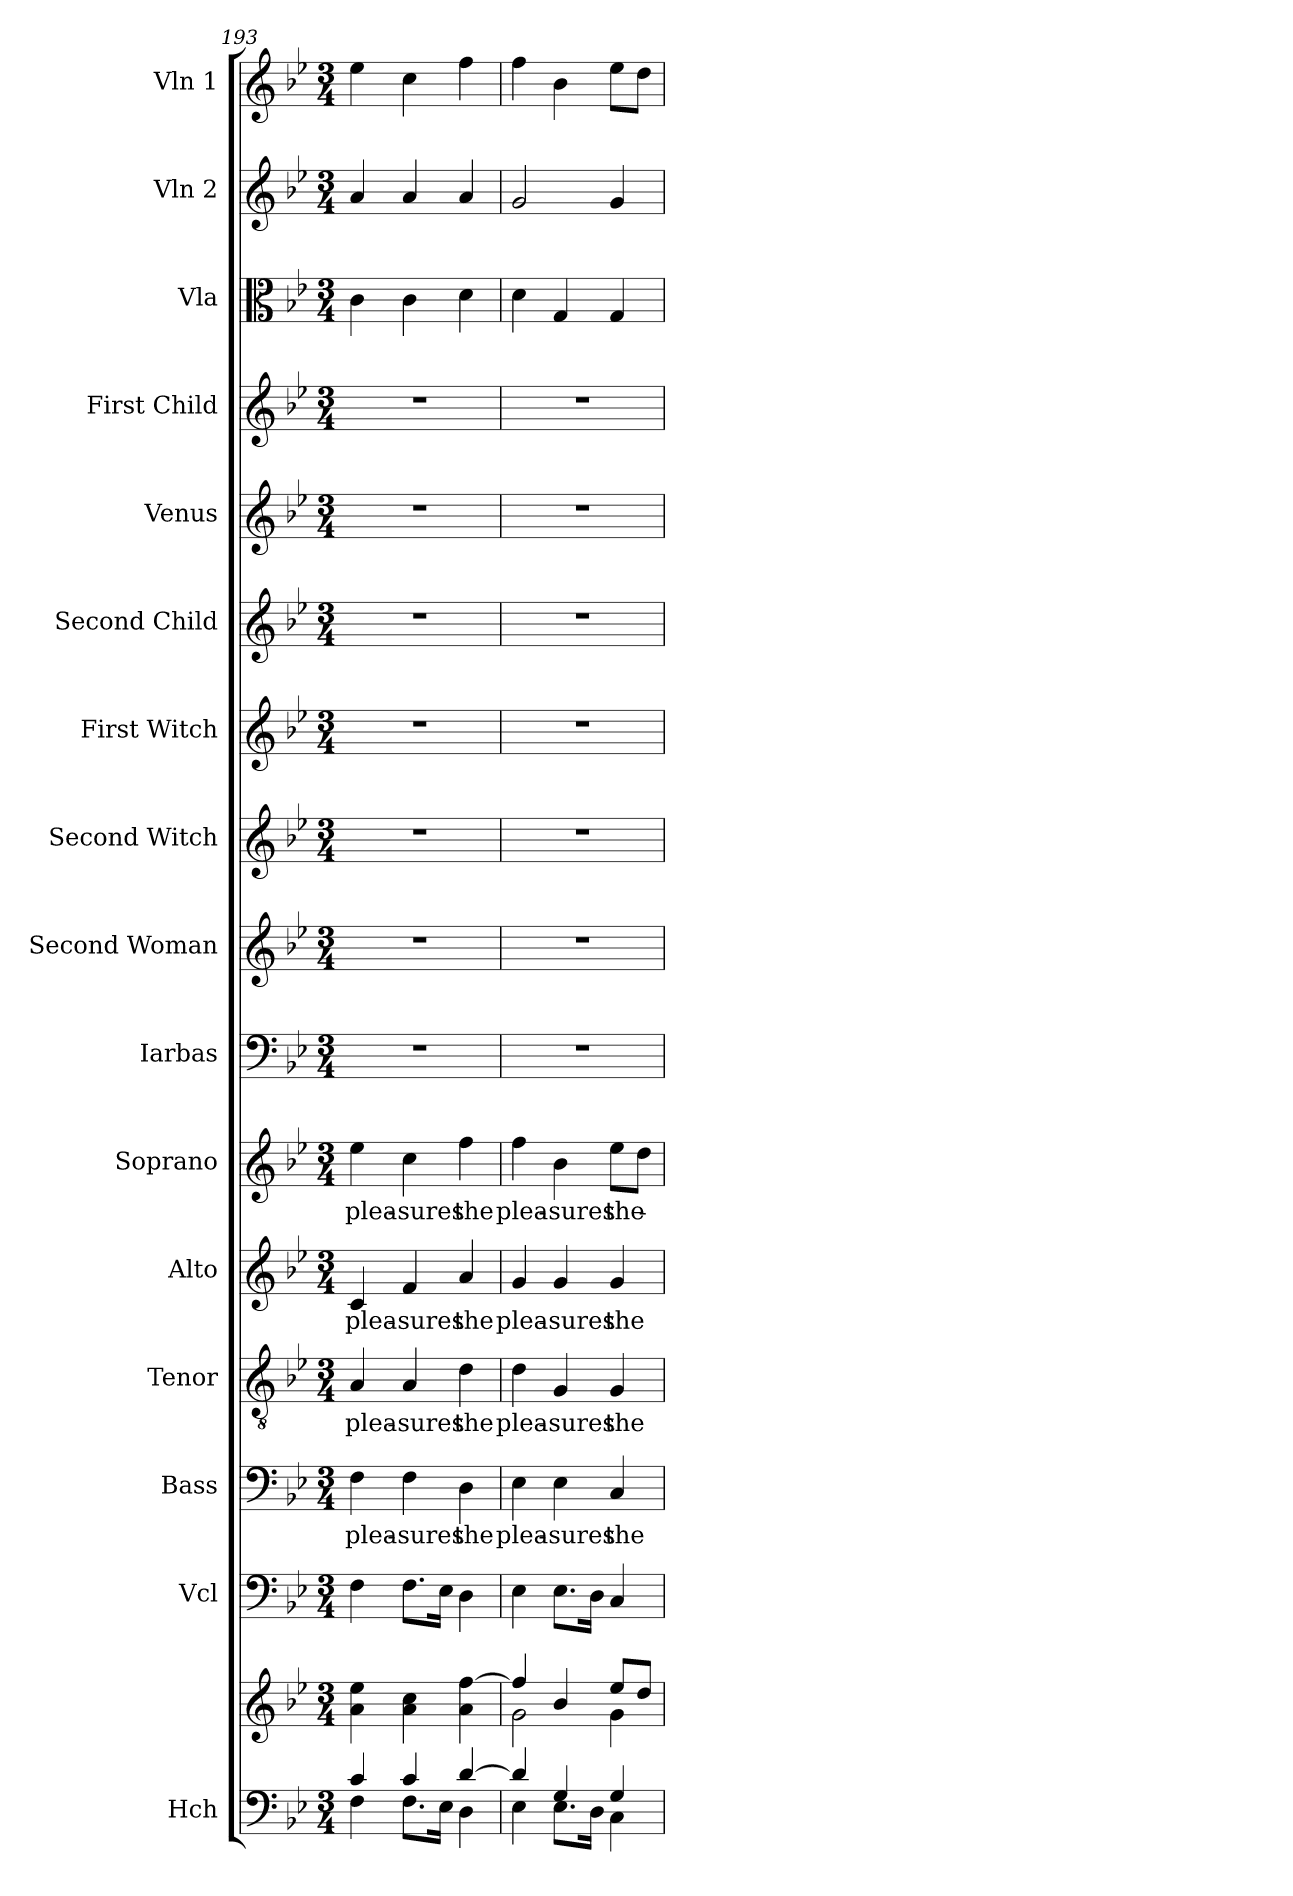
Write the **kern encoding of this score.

**kern	**kern	**kern	**kern	**text	**kern	**text	**kern	**text	**kern	**text	**kern	**kern	**kern	**kern	**kern	**kern	**kern	**kern	**kern	**kern
*part16	*part16	*part15	*part14	*part14	*part13	*part13	*part12	*part12	*part11	*part11	*part10	*part9	*part8	*part7	*part6	*part5	*part4	*part3	*part2	*part1
*staff17	*staff16	*staff15	*staff14	*staff14	*staff13	*staff13	*staff12	*staff12	*staff11	*staff11	*staff10	*staff9	*staff8	*staff7	*staff6	*staff5	*staff4	*staff3	*staff2	*staff1
*I"Hch	*	*I"Vcl	*I"Bass	*	*I"Tenor	*	*I"Alto	*	*I"Soprano	*	*I"Iarbas	*I"Second Woman	*I"Second Witch	*I"First Witch	*I"Second Child	*I"Venus	*I"First Child	*I"Vla	*I"Vln 2	*I"Vln 1
*I'Hch.	*	*I'Vc.	*I'B.	*	*I'T.	*	*I'A.	*	*I'S.	*	*I'I.	*I'2W	*I'W2.	*I'W1	*I'C2.	*I'V.	*I'C1	*I'Vla.	*I'Vln.	*I'Vln.
*clefF4	*clefG2	*clefF4	*clefF4	*	*clefGv2	*	*clefG2	*	*clefG2	*	*clefF4	*clefG2	*clefG2	*clefG2	*clefG2	*clefG2	*clefG2	*clefC3	*clefG2	*clefG2
*k[b-e-]	*k[b-e-]	*k[b-e-]	*k[b-e-]	*	*k[b-e-]	*	*k[b-e-]	*	*k[b-e-]	*	*k[b-e-]	*k[b-e-]	*k[b-e-]	*k[b-e-]	*k[b-e-]	*k[b-e-]	*k[b-e-]	*k[b-e-]	*k[b-e-]	*k[b-e-]
*M3/4	*M3/4	*M3/4	*M3/4	*	*M3/4	*	*M3/4	*	*M3/4	*	*M3/4	*M3/4	*M3/4	*M3/4	*M3/4	*M3/4	*M3/4	*M3/4	*M3/4	*M3/4
=193	=193	=193	=193	=193	=193	=193	=193	=193	=193	=193	=193	=193	=193	=193	=193	=193	=193	=193	=193	=193
*^	*	*	*	*	*	*	*	*	*	*	*	*	*	*	*	*	*	*	*	*
!	!	!	!	!	!LO:LY:b	!	!LO:LY:b	!	!LO:LY:b	!	!LO:LY:b	!	!	!	!	!	!	!	!	!	!
4c/	4F\	4a\ 4ee-\	4F\	4F\	plea-	4A/	plea-	4c/	plea-	4ee-\	plea-	2.r	2.r	2.r	2.r	2.r	2.r	2.r	4c\	4a/	4ee-\
!	!	!	!	!	!LO:LY:b	!	!LO:LY:b	!	!LO:LY:b	!	!LO:LY:b	!	!	!	!	!	!	!	!	!	!
4c/	8.F\L	4a\ 4cc\	8.F\L	4F\	-sures	4A/	-sures	4f/	-sures	4cc\	-sures	.	.	.	.	.	.	.	4c\	4a/	4cc\
.	16E-\Jk	.	16E-\Jk	.	.	.	.	.	.	.	.	.	.	.	.	.	.	.	.	.	.
!	!	!	!	!	!LO:LY:b	!	!LO:LY:b	!	!LO:LY:b	!	!LO:LY:b	!	!	!	!	!	!	!	!	!	!
[4d/	4D\	4a\ [4ff\	4D\	4D\	the	4d\	the	4a/	the	4ff\	the	.	.	.	.	.	.	.	4d\	4a/	4ff\
=194	=194	=194	=194	=194	=194	=194	=194	=194	=194	=194	=194	=194	=194	=194	=194	=194	=194	=194	=194	=194	=194
*	*	*^	*	*	*	*	*	*	*	*	*	*	*	*	*	*	*	*	*	*	*
!	!	!	!	!	!	!LO:LY:b	!	!LO:LY:b	!	!LO:LY:b	!	!LO:LY:b	!	!	!	!	!	!	!	!	!	!
4d/]	4E-\	4ff/]	2g\	4E-\	4E-\	plea-	4d\	plea-	4g/	plea-	4ff\	plea-	2.r	2.r	2.r	2.r	2.r	2.r	2.r	4d\	2g/	4ff\
!	!	!	!	!	!	!LO:LY:b	!	!LO:LY:b	!	!LO:LY:b	!	!LO:LY:b	!	!	!	!	!	!	!	!	!	!
4G/	8.E-\L	4b-/	.	8.E-\L	4E-\	-sures	4G/	-sures	4g/	-sures	4b-\	-sures	.	.	.	.	.	.	.	4G/	.	4b-\
.	16D\Jk	.	.	16D\Jk	.	.	.	.	.	.	.	.	.	.	.	.	.	.	.	.	.	.
!	!	!	!	!	!	!LO:LY:b	!	!LO:LY:b	!	!LO:LY:b	!	!LO:LY:b	!	!	!	!	!	!	!	!	!	!
4G/	4C\	8ee-/L	4g\	4C/	4C/	the	4G/	the	4g/	the	8ee-\L	the-	.	.	.	.	.	.	.	4G/	4g/	8ee-\L
.	.	8dd/J	.	.	.	.	.	.	.	.	8dd\J	.	.	.	.	.	.	.	.	.	.	8dd\J
*v	*v	*	*	*	*	*	*	*	*	*	*	*	*	*	*	*	*	*	*	*	*	*
*	*v	*v	*	*	*	*	*	*	*	*	*	*	*	*	*	*	*	*	*	*	*
=	=	=	=	=	=	=	=	=	=	=	=	=	=	=	=	=	=	=	=	=
*-	*-	*-	*-	*-	*-	*-	*-	*-	*-	*-	*-	*-	*-	*-	*-	*-	*-	*-	*-	*-
